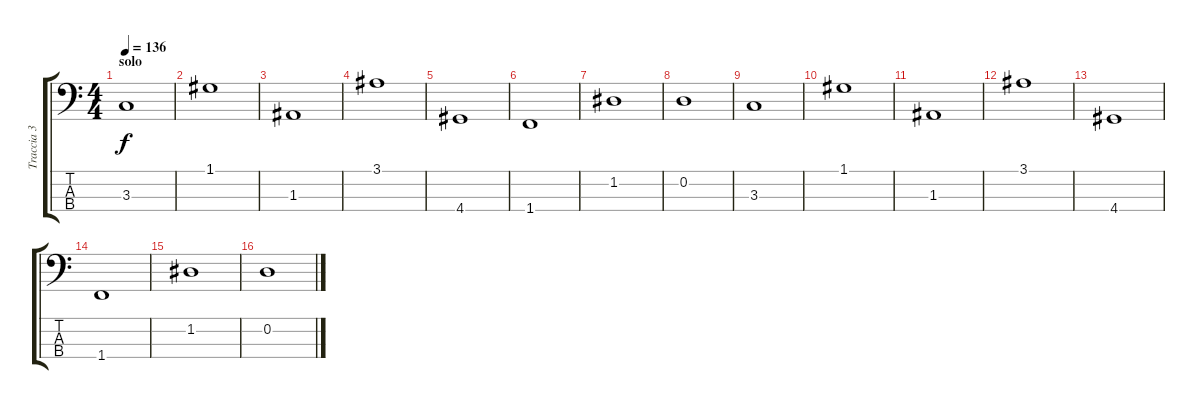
\track ("Traccia 3" "Traccia 3") {instrument electricbassfinger}
\staff {score tabs}
\tuning (G2 D2 A1 E1) {hide}
\ts (4 4)
\section ("" "solo")
\tempo 136
\clef f4
\ks c
3.3.1{dy f} |
1.1.1 |
1.3.1 |
3.1.1 |
4.4.1 |
1.4.1 |
1.2.1 |
0.2.1 |
3.3.1 |
1.1.1 |
1.3.1 |
3.1.1 |
4.4.1 |
1.4.1 |
1.2.1 |
0.2.1
